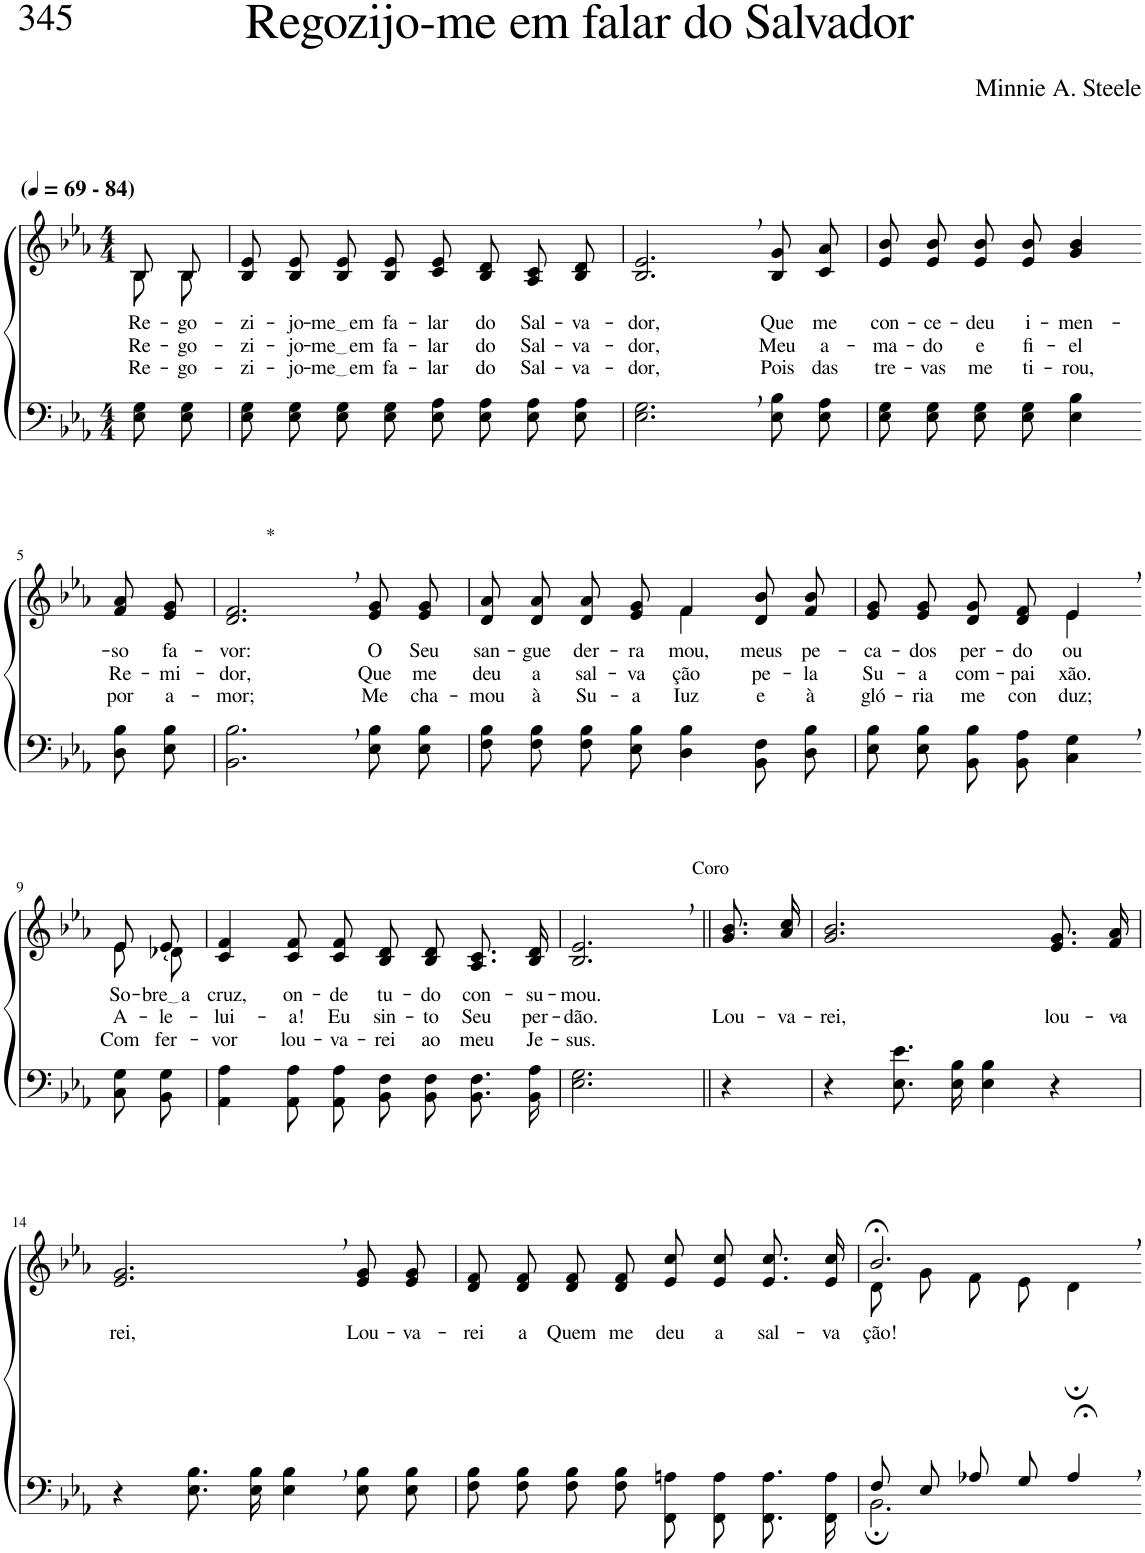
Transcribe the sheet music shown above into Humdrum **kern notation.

**kern	**kern	**text	**text	**text
*part2	*part1	*part1	*part1	*part1
*staff2	*staff1	*staff1	*staff1	*staff1
*I"Parte III e IV	*I"Parte I e II	*	*	*
*clefF4	*clefG2	*	*	*
*Trd-1c-2	*Trd-1c-2	*	*	*
*k[b-e-a-]	*k[b-e-a-]	*	*	*
*M4/4	*M4/4	*	*	*
*MM69	*MM69	*	*	*
=1	=1	=1	=1	=1
!	!LO:TX:a:B:t=(	!	!	!
!	!LO:TX:a:B:t=- 84)	!	!	!
!	!	!LO:LY:b	!LO:LY:b	!LO:LY:b
*	*^	*	*	*
8E-\ 8G\L	8B-\L	8B-/L	Re-	Re-	Re-
!	!	!	!LO:LY:b	!LO:LY:b	!LO:LY:b
8E-\ 8G\J	8B-\J	8B-/J	-go-	-go-	-go-
=2	=2	=2	=2	=2	=2
!	!	!	!LO:LY:b	!LO:LY:b	!LO:LY:b
*	*v	*v	*	*	*
8E-\ 8G\L	8B-/ 8e-/L	-zi-	-zi-	-zi-
!	!	!LO:LY:b	!LO:LY:b	!LO:LY:b
8E-\ 8G\J	8B-/ 8e-/J	-jo-	-jo-	-jo-
!	!	!LO:LY:b	!LO:LY:b	!LO:LY:b
8E-\ 8G\L	8B-/ 8e-/L	me em	me em	me em
!	!	!LO:LY:b	!LO:LY:b	!LO:LY:b
8E-\ 8G\J	8B-/ 8e-/J	fa-	fa-	fa-
!	!	!LO:LY:b	!LO:LY:b	!LO:LY:b
8E-\ 8A-\L	8c/ 8e-/L	-lar	-lar	-lar
!	!	!LO:LY:b	!LO:LY:b	!LO:LY:b
8E-\ 8A-\J	8B-/ 8d/J	do	do	do
!	!	!LO:LY:b	!LO:LY:b	!LO:LY:b
8E-\ 8A-\L	8A-/ 8c/L	Sal-	Sal-	Sal-
!	!	!LO:LY:b	!LO:LY:b	!LO:LY:b
8E-\ 8A-\J	8B-/ 8d/J	-va-	-va-	-va-
=3	=3	=3	=3	=3
!	!	!LO:LY:b	!LO:LY:b	!LO:LY:b
2.E-\, 2.G\,	2.B-/, 2.e-/,	-dor,	-dor,	-dor,
!	!	!LO:LY:b	!LO:LY:b	!LO:LY:b
8E-\ 8B-\L	8B-/ 8g/L	Que	Meu	Pois
!	!	!LO:LY:b	!LO:LY:b	!LO:LY:b
8E-\ 8A-\J	8c/ 8a-/J	me	a-	das
=4	=4	=4	=4	=4
!	!	!LO:LY:b	!LO:LY:b	!LO:LY:b
8E-\ 8G\L	8e-/ 8b-/L	con-	-ma-	tre-
!	!	!LO:LY:b	!LO:LY:b	!LO:LY:b
8E-\ 8G\J	8e-/ 8b-/J	-ce-	-do	-vas
!	!	!LO:LY:b	!LO:LY:b	!LO:LY:b
8E-\ 8G\L	8e-/ 8b-/L	-deu	e	me
!	!	!LO:LY:b	!LO:LY:b	!LO:LY:b
8E-\ 8G\J	8e-/ 8b-/J	i-	fi-	ti-
!	!	!LO:LY:b	!LO:LY:b	!LO:LY:b
4E-\ 4B-\	4g/ 4b-/	-men-	-el	-rou,
!!LO:LB:g=z
=5-	=5-	=5-	=5-	=5-
!	!	!LO:LY:b	!LO:LY:b	!LO:LY:b
8D\ 8B-\L	8f/ 8a-/L	-so	Re-	por
!	!	!LO:LY:b	!LO:LY:b	!LO:LY:b
8E-\ 8B-\J	8e-/ 8g/J	fa-	-mi-	a-
=6	=6	=6	=6	=6
!	!LO:TX:a:t=*	!	!	!
!	!	!LO:LY:b	!LO:LY:b	!LO:LY:b
2.BB-\, 2.B-\,	2.d/, 2.f/,	-vor:	-dor,	-mor;
!	!	!LO:LY:b	!LO:LY:b	!LO:LY:b
8E-\ 8B-\L	8e-/ 8g/L	O	Que	Me
!	!	!LO:LY:b	!LO:LY:b	!LO:LY:b
8E-\ 8B-\J	8e-/ 8g/J	Seu	me	cha-
=7	=7	=7	=7	=7
!	!	!LO:LY:b	!LO:LY:b	!LO:LY:b
*	*^	*	*	*
8F\ 8B-\L	8d/ 8a-/L	2ryy	san-	deu	-mou
!	!	!	!LO:LY:b	!LO:LY:b	!LO:LY:b
8F\ 8B-\J	8d/ 8a-/J	.	-gue	a	à
!	!	!	!LO:LY:b	!LO:LY:b	!LO:LY:b
8F\ 8B-\L	8d/ 8a-/L	.	der-	sal-	Su-
!	!	!	!LO:LY:b	!LO:LY:b	!LO:LY:b
8E-\ 8B-\J	8e-/ 8g/J	.	-ra-	-va-	-a
!	!	!	!LO:LY:b	!LO:LY:b	!LO:LY:b
4D\ 4B-\	4f/	4f\	-mou,	-ção	Iuz
!	!	!	!LO:LY:b	!LO:LY:b	!LO:LY:b
8BB-\ 8F\L	8d/ 8b-/L	4ryy	meus	pe-	e
!	!	!	!LO:LY:b	!LO:LY:b	!LO:LY:b
8D\ 8B-\J	8f/ 8b-/J	.	pe-	-la	à
=8	=8	=8	=8	=8	=8
!	!	!	!LO:LY:b	!LO:LY:b	!LO:LY:b
8E-\ 8B-\L	8e-/ 8g/L	2ryy	-ca-	Su-	gló-
!	!	!	!LO:LY:b	!LO:LY:b	!LO:LY:b
8E-\ 8B-\J	8e-/ 8g/J	.	-dos	-a	-ria
!	!	!	!LO:LY:b	!LO:LY:b	!LO:LY:b
8BB-\ 8B-\L	8d/ 8g/L	.	per-	com-	me
!	!	!	!LO:LY:b	!LO:LY:b	!LO:LY:b
8BB-\ 8A-\J	8d/ 8f/J	.	-do-	-pai-	con-
!	!	!	!LO:LY:b	!LO:LY:b	!LO:LY:b
4C\, 4G\,	4e-,/	4e-\	-ou	-xão.	-duz;
!!LO:LB:g=z	!!
=9-	=9-	=9-	=9-	=9-	=9-
!	!	!	!LO:LY:b	!LO:LY:b	!LO:LY:b
8C\ 8G\L	8e-/L	8e-\L	So-	A-	Com
!	!	!	!LO:LY:b	!LO:LY:b	!LO:LY:b
8BB-\ 8G\J	8e-/J	8d-X\J	bre a	-le-	fer-
=10	=10	=10	=10	=10	=10
!	!	!	!LO:LY:b	!LO:LY:b	!LO:LY:b
*	*v	*v	*	*	*
4AA-\ 4A-\	4c/ 4f/	cruz,	-lui-	-vor
!	!	!LO:LY:b	!LO:LY:b	!LO:LY:b
8AA-\ 8A-\L	8c/ 8f/L	on-	-a!	lou-
!	!	!LO:LY:b	!LO:LY:b	!LO:LY:b
8AA-\ 8A-\J	8c/ 8f/J	-de	Eu	-va-
!	!	!LO:LY:b	!LO:LY:b	!LO:LY:b
8BB-\ 8F\L	8B-/ 8d/L	tu-	sin-	-rei
!	!	!LO:LY:b	!LO:LY:b	!LO:LY:b
8BB-\ 8F\J	8B-/ 8d/J	-do	-to	ao
!	!	!LO:LY:b	!LO:LY:b	!LO:LY:b
8.BB-\ 8.F\L	8.A-/ 8.c/L	con-	Seu	meu
!	!	!LO:LY:b	!LO:LY:b	!LO:LY:b
16BB-\ 16A-\Jk	16B-/ 16d/Jk	-su-	per-	Je-
=11	=11	=11	=11	=11
!	!LO:TX:a:t=Coro	!	!	!
!	!	!LO:LY:b	!LO:LY:b	!LO:LY:b
2.E-\ 2.G\	2.B-/, 2.e-/,	-mou.	-dão.	-sus.
=12||	=12||	=12||	=12||	=12||
!	!	!	!LO:LY:b	!
4r	8.g/ 8.b-/L	.	Lou-	.
!	!	!	!LO:LY:b	!
.	16a-/ 16cc/Jk	.	-va-	.
=13	=13	=13	=13	=13
!	!	!	!LO:LY:b	!
4r	2.g/ 2.b-/	.	-rei,	.
8.E-\ 8.e-\L	.	.	.	.
16E-\ 16B-\Jk	.	.	.	.
4E-\ 4B-\	.	.	.	.
!	!	!	!LO:LY:b	!
4r	8.e-/ 8.g/L	.	lou-	.
!	!	!	!LO:LY:b	!
.	16f/ 16a-/Jk	.	-va-	.
!!LO:LB:g=z
=14	=14	=14	=14	=14
!	!	!LO:LY:b	!	!
4r	2.e-/, 2.g/,	rei,	.	.
8.E-\ 8.B-\L	.	.	.	.
16E-\ 16B-\Jk	.	.	.	.
4E-\, 4B-\,	.	.	.	.
!	!	!LO:LY:b	!	!
8E-\ 8B-\L	8e-/ 8g/L	Lou-	.	.
!	!	!LO:LY:b	!	!
8E-\ 8B-\J	8e-/ 8g/J	-va-	.	.
=15	=15	=15	=15	=15
!	!	!LO:LY:b	!	!
8F\ 8B-\L	8d/ 8f/L	-rei	.	.
!	!	!LO:LY:b	!	!
8F\ 8B-\J	8d/ 8f/J	a	.	.
!	!	!LO:LY:b	!	!
8F\ 8B-\L	8d/ 8f/L	Quem	.	.
!	!	!LO:LY:b	!	!
8F\ 8B-\J	8d/ 8f/J	me	.	.
!	!	!LO:LY:b	!	!
8FF/ 8An/L	8e-/ 8cc/L	deu	.	.
!	!	!LO:LY:b	!	!
8FF/ 8A/J	8e-/ 8cc/J	a	.	.
!	!	!LO:LY:b	!	!
8.FF/ 8.A/L	8.e-/ 8.cc/L	sal-	.	.
!	!	!LO:LY:b	!	!
16FF/ 16A/Jk	16e-/ 16cc/Jk	-va-	.	.
=16	=16	=16	=16	=16
*^	*^	*	*	*
!	!	!	!	!LO:LY:b	!	!
8F/L	2.BB-;\	2.b-;<,/	8d\L	-ção!	.	.
8E-/J	.	.	8g\J	.	.	.
8A-X/L	.	.	8f\L	.	.	.
8G/J	.	.	8e-\J	.	.	.
4A-;<,/	.	.	4d;\	.	.	.
*v	*v	*	*	*	*	*
*	*v	*v	*	*	*
=-	=-	=-	=-	=-
*-	*-	*-	*-	*-
